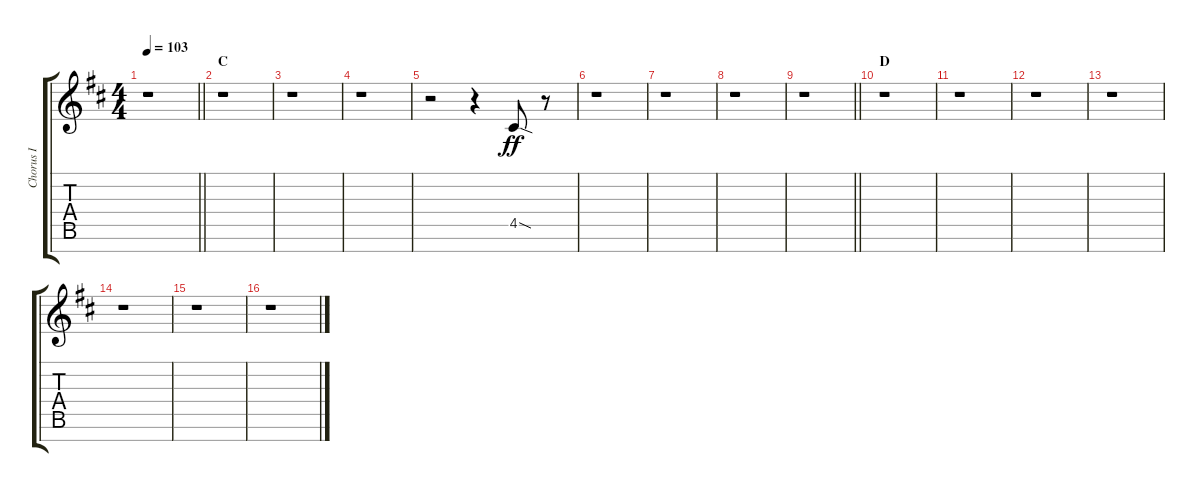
\track ("Chorus I" "Chorus I") {instrument voiceoohs}
\staff {score tabs}
\tuning (E5 B4 G4 D4 A3 E3 B2) {hide}
\ts (4 4)
\tempo 103
\clef g2
\barLineRight lightlight
\ks d
r.1{dy ff} |
\section ("" "C")
r.1 |
r.1 |
r.1 |
r.2 r.4 4.5{sod}.8 r.8 |
r.1 |
r.1 |
r.1 |
\barLineRight lightlight
r.1 |
\section ("" "D")
r.1 |
r.1 |
r.1 |
r.1 |
r.1 |
r.1 |
r.1
